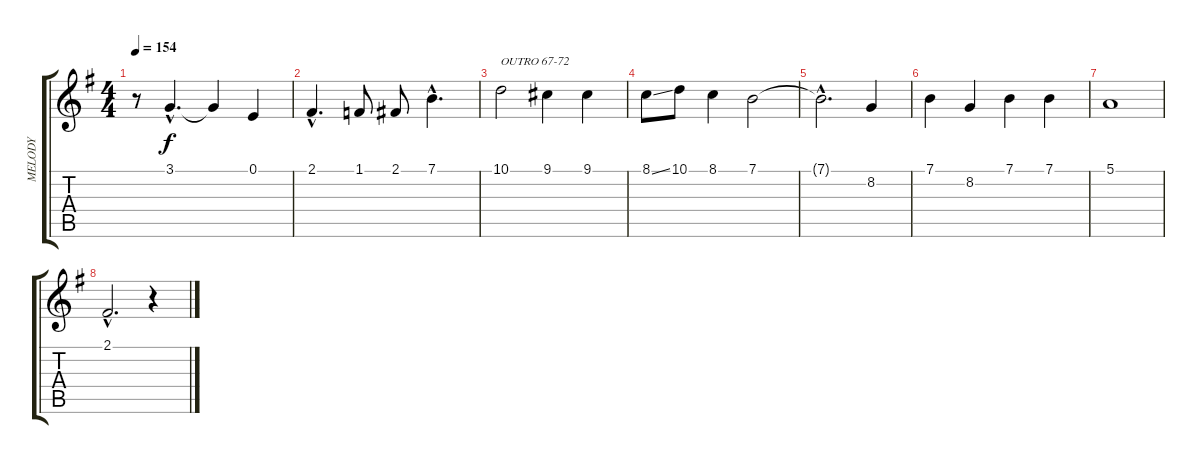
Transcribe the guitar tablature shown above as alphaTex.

\track ("MELODY" "MELODY") {instrument trumpet}
\staff {score tabs}
\tuning (E4 B3 G3 D3 A2 E2) {hide}
\ts (4 4)
\tempo 154
\clef g2
\ks g
r.8{dy f} 3.1{hac}.4{d} 3.1{t}.4 0.1.4 |
2.1{hac}.4{d} 1.1.8 2.1.8 7.1{hac}.4{d} |
10.1.2{txt "OUTRO 67-72"} 9.1.4 9.1.4 |
8.1{ss}.8 10.1.8 8.1.4 7.1.2 |
7.1{hac t}.2{d} 8.2.4 |
7.1.4 8.2.4 7.1.4 7.1.4 |
5.1.1 |
2.1{hac}.2{d} r.4
